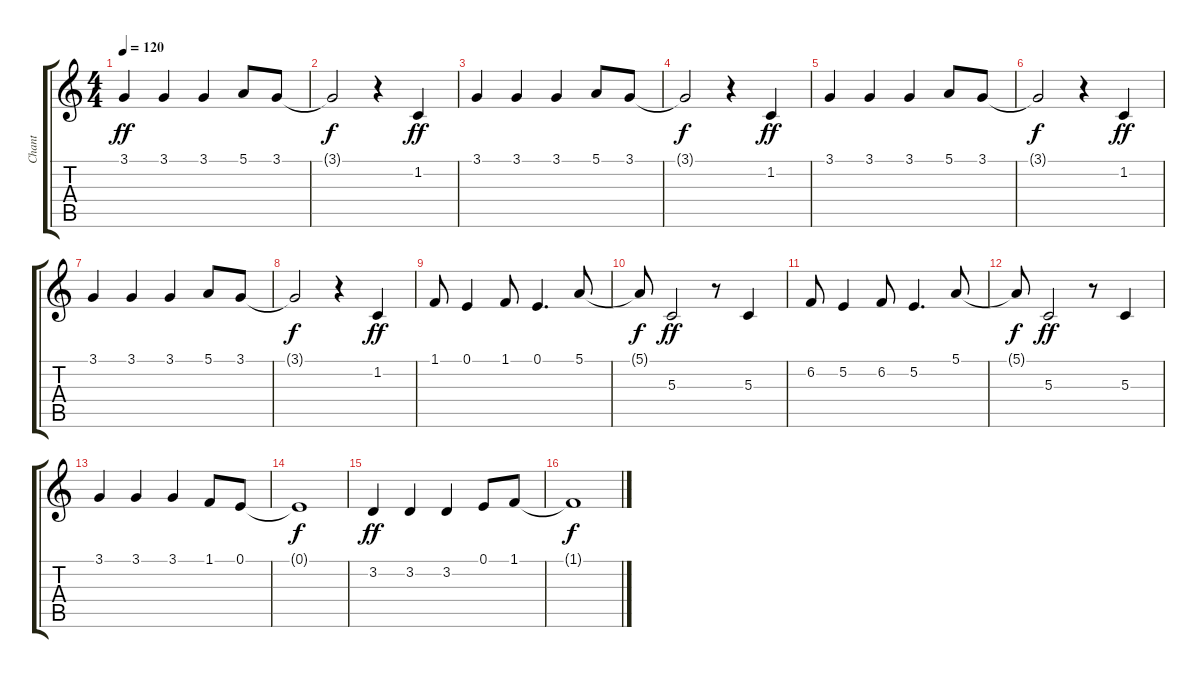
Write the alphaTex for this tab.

\track ("Chant" "Chant") {instrument lead2sawtooth}
\staff {score tabs}
\tuning (E4 B3 G3 D3 A2 E2) {hide}
\ts (4 4)
\tempo 120
\clef g2
\ks c
3.1.4{dy ff} 3.1.4 3.1.4 5.1.8 3.1.8 |
3.1{t}.2{dy f} r.4 1.2.4{dy ff} |
3.1.4 3.1.4 3.1.4 5.1.8 3.1.8 |
3.1{t}.2{dy f} r.4 1.2.4{dy ff} |
3.1.4 3.1.4 3.1.4 5.1.8 3.1.8 |
3.1{t}.2{dy f} r.4 1.2.4{dy ff} |
3.1.4 3.1.4 3.1.4 5.1.8 3.1.8 |
3.1{t}.2{dy f} r.4 1.2.4{dy ff} |
1.1.8 0.1.4 1.1.8 0.1.4{d} 5.1.8 |
5.1{t}.8{dy f} 5.3.2{dy ff} r.8 5.3.4 |
6.2.8 5.2.4 6.2.8 5.2.4{d} 5.1.8 |
5.1{t}.8{dy f} 5.3.2{dy ff} r.8 5.3.4 |
3.1.4 3.1.4 3.1.4 1.1.8 0.1.8 |
0.1{t}.1{dy f} |
3.2.4{dy ff} 3.2.4 3.2.4 0.1.8 1.1.8 |
1.1{t}.1{dy f}
